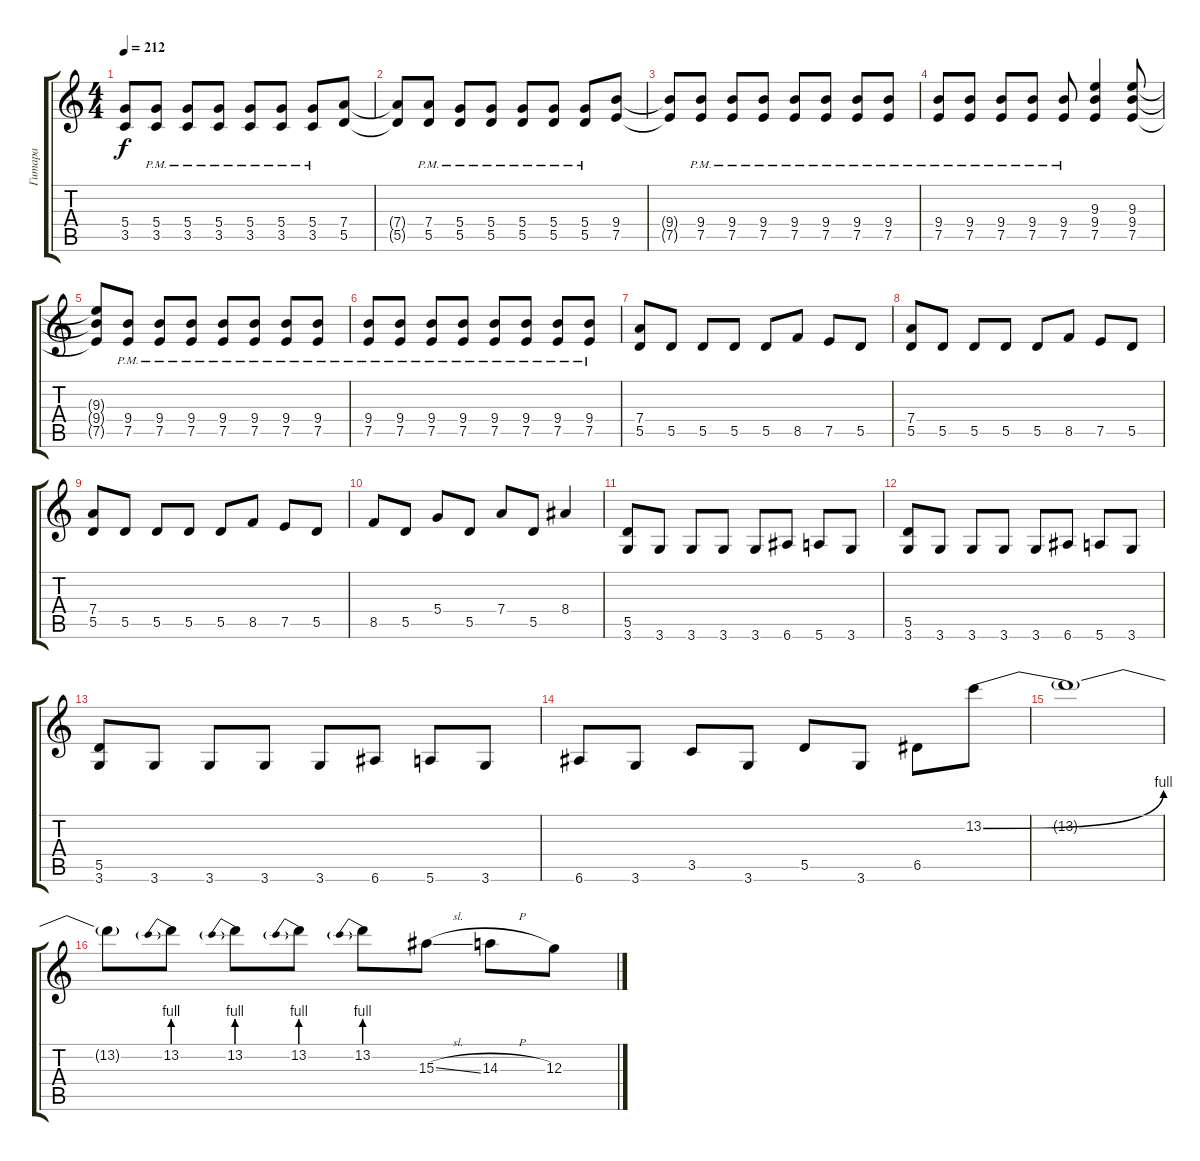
\track ("Гитара" "Гитара") {instrument overdrivenguitar}
\staff {score tabs}
\tuning (E4 B3 G3 D3 A2 E2) {hide}
\ts (4 4)
\tempo 212
\clef g2
\ks c
(5.4{t} 3.5{t}).8{dy f} (5.4{pm} 3.5{pm}).8 (5.4{pm} 3.5{pm}).8 (5.4{pm} 3.5{pm}).8 (5.4{pm} 3.5{pm}).8 (5.4{pm} 3.5{pm}).8 (5.4{pm} 3.5{pm}).8 (7.4 5.5).8 |
(7.4{t} 5.5{t}).8 (7.4{pm} 5.5{pm}).8 (5.4{pm} 5.5{pm}).8 (5.4{pm} 5.5{pm}).8 (5.4{pm} 5.5{pm}).8 (5.4{pm} 5.5{pm}).8 (5.4{pm} 5.5{pm}).8 (9.4 7.5).8 |
(9.4{t} 7.5{t}).8 (9.4{pm} 7.5{pm}).8 (9.4{pm} 7.5{pm}).8 (9.4{pm} 7.5{pm}).8 (9.4{pm} 7.5{pm}).8 (9.4{pm} 7.5{pm}).8 (9.4{pm} 7.5{pm}).8 (9.4{pm} 7.5{pm}).8 |
(9.4{pm} 7.5{pm}).8 (9.4{pm} 7.5{pm}).8 (9.4{pm} 7.5{pm}).8 (9.4{pm} 7.5{pm}).8 (9.4{pm} 7.5{pm}).8 (9.3 9.4 7.5).4 (9.3 9.4 7.5).8 |
(9.3{t} 9.4{t} 7.5{t}).8 (9.4{pm} 7.5{pm}).8 (9.4{pm} 7.5{pm}).8 (9.4{pm} 7.5{pm}).8 (9.4{pm} 7.5{pm}).8 (9.4{pm} 7.5{pm}).8 (9.4{pm} 7.5{pm}).8 (9.4{pm} 7.5{pm}).8 |
(9.4{pm} 7.5{pm}).8 (9.4{pm} 7.5{pm}).8 (9.4{pm} 7.5{pm}).8 (9.4{pm} 7.5{pm}).8 (9.4{pm} 7.5{pm}).8 (9.4{pm} 7.5{pm}).8 (9.4{pm} 7.5{pm}).8 (9.4{pm} 7.5{pm}).8 |
(7.4 5.5).8 5.5.8 5.5.8 5.5.8 5.5.8 8.5.8 7.5.8 5.5.8 |
(7.4 5.5).8 5.5.8 5.5.8 5.5.8 5.5.8 8.5.8 7.5.8 5.5.8 |
(7.4 5.5).8 5.5.8 5.5.8 5.5.8 5.5.8 8.5.8 7.5.8 5.5.8 |
8.5.8 5.5.8 5.4.8 5.5.8 7.4.8 5.5.8 8.4.4 |
(5.5 3.6).8 3.6.8 3.6.8 3.6.8 3.6.8 6.6.8 5.6.8 3.6.8 |
(5.5 3.6).8 3.6.8 3.6.8 3.6.8 3.6.8 6.6.8 5.6.8 3.6.8 |
(5.5 3.6).8 3.6.8 3.6.8 3.6.8 3.6.8 6.6.8 5.6.8 3.6.8 |
6.6.8 3.6.8 3.5.8 3.6.8 5.5.8 3.6.8 6.5.8 13.2{be (bend 0 0 60 4)}.8 |
13.2{t}.1 |
13.2{t}.8 13.2{be (prebend 0 4 60 4)}.8 13.2{be (prebend 0 4 60 4)}.8 13.2{be (prebend 0 4 60 4)}.8 13.2{be (prebend 0 4 60 4)}.8 15.3{sl}.8 14.3{h}.8 12.3.8
